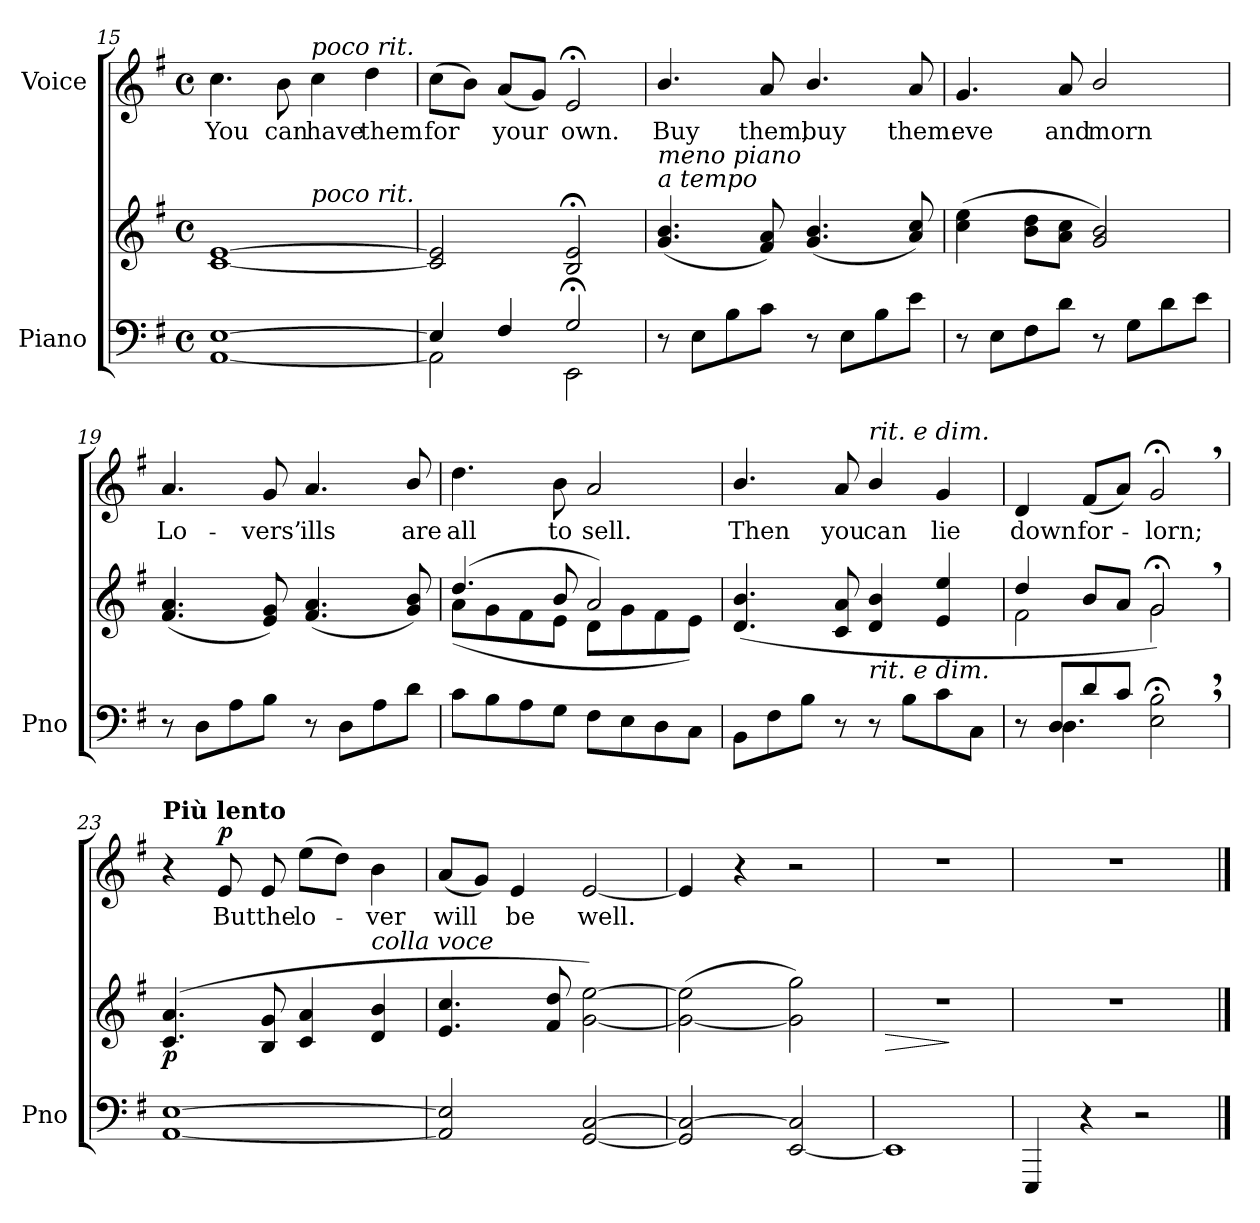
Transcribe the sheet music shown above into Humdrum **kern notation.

**kern	**kern	**dynam	**kern	**text	**dynam
*part2	*part2	*part2	*part1	*part1	*part1
*staff3	*staff2	*staff2/3	*staff1	*staff1	*staff1
*I"Piano	*	*	*I"Voice	*	*
*I'Pno	*	*	*	*	*
*clefF4	*clefG2	*	*clefG2	*	*
*k[f#]	*k[f#]	*	*k[f#]	*	*
*M4/4	*M4/4	*	*M4/4	*	*
*met(c)	*met(c)	*	*met(c)	*	*
=15	=15	=15	=15	=15	=15
*	*^	*	*	*	*
[<1AA [1E	[1c [1e	2ryy	.	4.cc\	You	.
.	.	.	.	8b\	can	.
!	!	!	!	!LO:TX:i:t=poco rit.	!	!
!	!	!LO:TX:i:t=poco rit.	!	!	!	!
.	.	2ryy	.	4cc\	have	.
.	.	.	.	4dd\	them	.
*	*v	*v	*	*	*	*
=16	=16	=16	=16	=16	=16
*^	*	*	*	*	*
4E/]	2AA\]	2c/] 2e/]	.	(8cc\L	for	.
.	.	.	.	8b\J)	.	.
4F#/	.	.	.	(8a/L	your	.
.	.	.	.	8g/J)	.	.
2G;</	2EE\	2B/;< 2e/;<	.	2e;</	own.	.
=17	=17	=17	=17	=17	=17	=17
!	!	!LO:TX:i:t=a tempo	!	!	!	!
!	!	!LO:TX:i:t=meno piano	!	!	!	!
!	!	!	!	!	!	!LO:DY:a
!	!	!	!	!	!	!LO:DY:n=1:a
*v	*v	*	*	*	*	*
8r	(>4.g/ 4.b/	.	4.b/	Buy	mf other-dynamics
8E\L	.	.	.	.	.
8B\	.	.	.	.	.
8c\J	8f#/ 8a/)	.	8a/	them,	.
8r	(>4.g/ 4.b/	.	4.b/	buy	.
8E\L	.	.	.	.	.
8B\	.	.	.	.	.
8e\J	8a/ 8cc/)	.	8a/	them:	.
=18	=18	=18	=18	=18	=18
8r	(4cc\ 4ee\	.	4.g/	eve	.
8E\L	.	.	.	.	.
8F#\	8b\ 8dd\L	.	.	.	.
8d\J	8a\ 8cc\J	.	8a/	and	.
8r	2g/ 2b/)	.	2b/	morn	.
8G\L	.	.	.	.	.
8d\	.	.	.	.	.
8e\J	.	.	.	.	.
=19	=19	=19	=19	=19	=19
8r	(>4.f#/ 4.a/	.	4.a/	Lo-	.
8D\L	.	.	.	.	.
8A\	.	.	.	.	.
8B\J	8e/ 8g/)	.	8g/	-vers’	.
8r	(>4.f#/ 4.a/	.	4.a/	ills	.
8D\L	.	.	.	.	.
8A\	.	.	.	.	.
8d\J	8g/ 8b/)	.	8b/	are	.
=20	=20	=20	=20	=20	=20
*	*^	*	*	*	*
8c\L	(4.dd/	(8a\L	.	4.dd\	all	.
8B\	.	8g\	.	.	.	.
8A\	.	8f#\	.	.	.	.
8G\J	8b/	8e\J	.	8b\	to	.
8F#\L	2a/)	8d\L	.	2a/	sell.	.
8E\	.	8g\	.	.	.	.
8D\	.	8f#\	.	.	.	.
8C\J	.	8e\J)	.	.	.	.
*	*v	*v	*	*	*	*
=21	=21	=21	=21	=21	=21
8BB\L	(4.d/ 4.b/	.	4.b/	Then	.
8F#\	.	.	.	.	.
8B\J	.	.	.	.	.
8r	8c/ 8a/	.	8a/	you	.
!	!	!	!LO:TX:a:i:t=rit. e dim.	!	!
!	!LO:TX:b:i:t=rit. e dim.	!	!	!	!
8r	4d/ 4b/	.	4b/	can	.
8B\L	.	.	.	.	.
8c\	4e/ 4ee/	.	4g/	lie	.
8C\J	.	.	.	.	.
=22	=22	=22	=22	=22	=22
*^	*^	*	*	*	*
8r	8ryy	4dd/	2f#\	.	4d/	down	.
!LO:N:head=solid	!	!	!	!	!	!	!
8D/L	4.D\	.	.	.	.	.	.
8d/	.	8b/L	.	.	(8f#/L	for-	.
8c/J	.	8a/J	.	.	8a/J)	.	.
2E\;<, 2B\;<,	2ryy	2g;<,/)	2g\	.	2g;<,/	-lorn;	.
=23	=23	=23	=23	=23	=23	=23	=23
!	!	!	!	!	!LO:TX:a:B:t=Più lento	!	!
!	!	!	!	!LO:DY:b	!	!	!
*v	*v	*	*	*	*	*	*
*	*v	*v	*	*	*	*
[1AA [1E	(4.c/ 4.a/	p	4r	.	.
!	!	!	!	!	!LO:DY:a
.	.	.	8e/	But	p
.	8B/ 8g/	.	8e/	the	.
.	4c/ 4a/	.	(8ee\L	lo-	.
.	.	.	8dd\J)	.	.
!	!LO:TX:i:t=colla voce	!	!	!	!
.	4d/ 4b/	.	4b\	-ver	.
=24	=24	=24	=24	=24	=24
2AA/] 2E/]	4.e/ 4.cc/	.	(8a/L	will	.
.	.	.	8g/J)	.	.
.	.	.	4e/	be	.
.	8f#/ 8dd/	.	.	.	.
[2GG/ [2C/	[2g\ [2ee\)	.	[2e/	well.	.
=25	=25	=25	=25	=25	=25
2GG/] 2C/_	(>2g\_ 2ee\]	.	4e/]	.	.
.	.	.	4r	.	.
[2EE/ 2C/]	2g\] 2gg\)	.	2r	.	.
=26	=26	=26	=26	=26	=26
!	!	!LO:HP:b	!	!	!
1EE]	1r	>	1r	.	.
.	.	]	.	.	.
=27	=27	=27	=27	=27	=27
4EEE/	1r	.	1r	.	.
4r	.	.	.	.	.
2r	.	.	.	.	.
==	==	==	==	==	==
*-	*-	*-	*-	*-	*-
